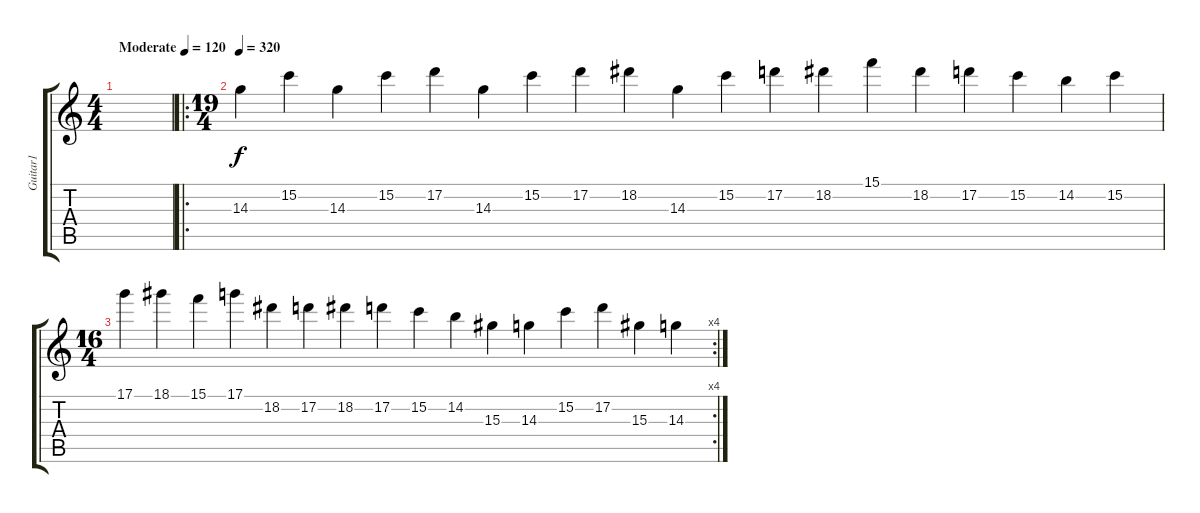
\track ("Guitar1" "Guitar1") {instrument overdrivenguitar}
\staff {score tabs}
\tuning (D4 A3 F3 C3 G2 D2) {hide}
\ts (4 4)
\tempo (120 "Moderate")
\clef g2
\ks c
|
\ro
\ts (19 4)
\tempo 320
14.3.4 15.2.4 14.3.4 15.2.4 17.2.4 14.3.4 15.2.4 17.2.4 18.2.4 14.3.4 15.2.4 17.2.4 18.2.4 15.1.4 18.2.4 17.2.4 15.2.4 14.2.4 15.2.4 |
\rc 4
\ts (16 4)
17.1.4 18.1.4 15.1.4 17.1.4 18.2.4 17.2.4 18.2.4 17.2.4 15.2.4 14.2.4 15.3.4 14.3.4 15.2.4 17.2.4 15.3.4 14.3.4
